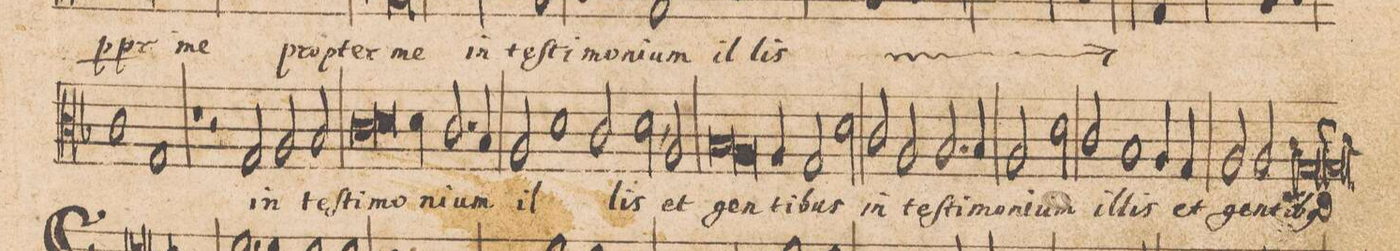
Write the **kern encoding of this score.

**kern	**text
*I"TENOR.	*
*clefC3	*
*k[b-]	*
*met(C|)	*
*M2/1	*
1c	.
1G	-lis
*	*Xij
=48-	=48-
1r	.
2r	.
2G/	in
=49-	=49-
2A/	teſ-
2B-/	-ti-
*lig	*
1c	-mo-
=50-	=50-
*col	*
2.d\	.
*Xlig	*
4d\	-ni-
*Xcol	*
2.c/	-um
4B-/	.
=51-	=51-
2A/	.
1d	il-
2c/	.
=52-	=52-
2d,<\	lis
2A/	et
*lig	*
1B-	gen-
=53-	=53-
*col	*
2.A/	.
*Xlig	*
4A/	-ti-
*Xcol	*
2G/	-bus
2d\	in
=54-	=54-
2c/	teſ-
2A/	-ti-
2.B-/	-mo-
4B-/	-ni-
=55-	=55-
2A/	-um
2d\	il-
2c/	-lis
1B-/	et
=56-	=56-
4A/	gen-
4G/	.
2A/	.
2A/	-ti-
=57-	=57-
0Gl;;	-b(us)
==	==
*-	*-
